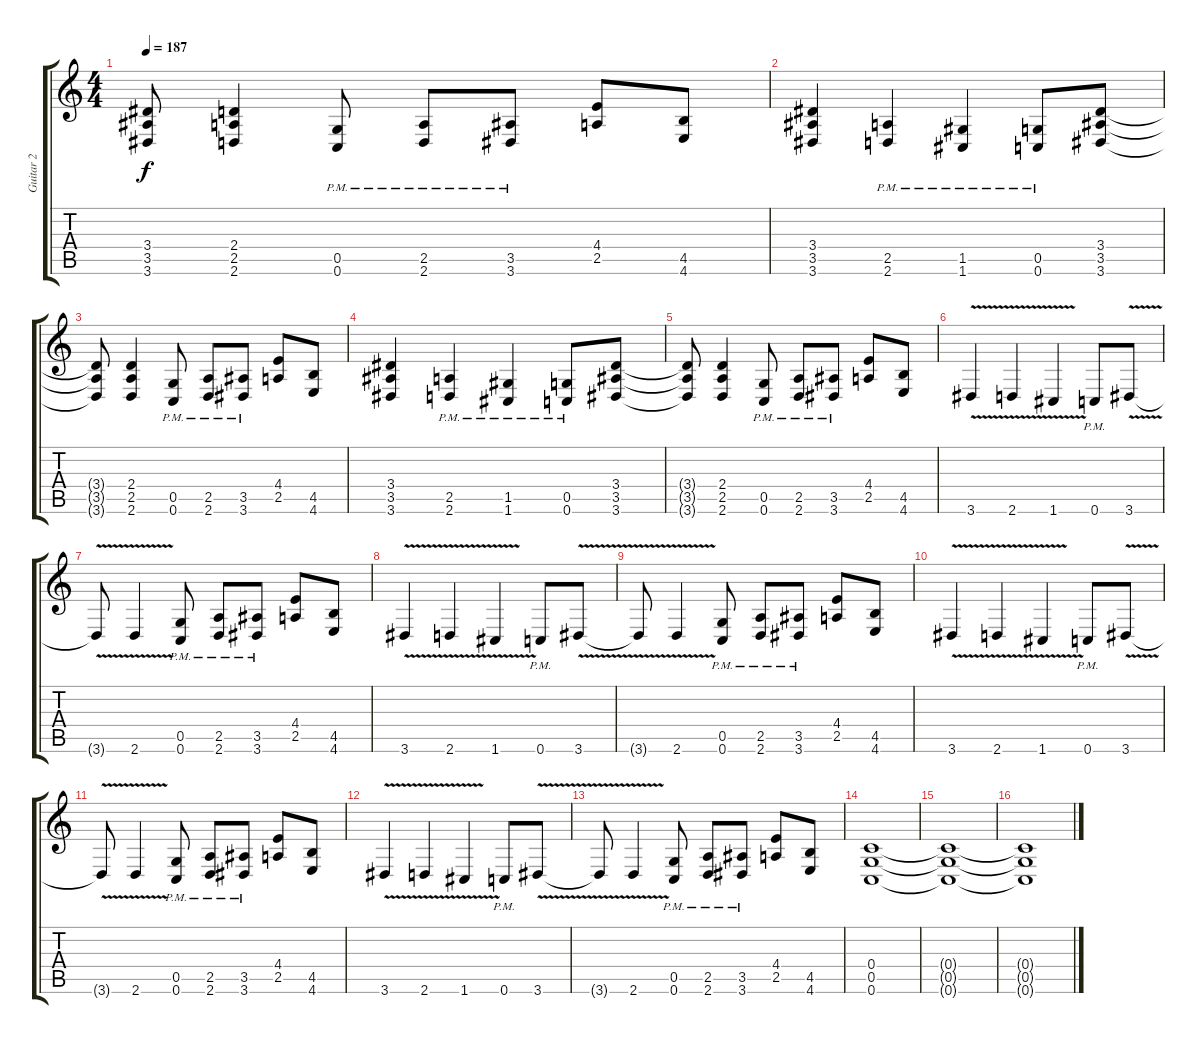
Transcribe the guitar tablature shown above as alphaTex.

\track ("Guitar 2" "Guitar 2") {instrument distortionguitar}
\staff {score tabs}
\tuning (D4 A3 F3 C3 G2 C2) {hide}
\ts (4 4)
\tempo 187
\clef g2
\ks c
(3.4{t} 3.5{t} 3.6{t}).8{dy f} (2.4 2.5 2.6).4 (0.5{pm} 0.6{pm}).8 (2.5{pm} 2.6{pm}).8 (3.5{pm} 3.6{pm}).8 (4.4 2.5).8 (4.5 4.6).8 |
(3.4 3.5 3.6).4 (2.5{pm} 2.6{pm}).4 (1.5{pm} 1.6{pm}).4 (0.5{pm} 0.6{pm}).8 (3.4 3.5 3.6).8 |
(3.4{t} 3.5{t} 3.6{t}).8 (2.4 2.5 2.6).4 (0.5{pm} 0.6{pm}).8 (2.5{pm} 2.6{pm}).8 (3.5{pm} 3.6{pm}).8 (4.4 2.5).8 (4.5 4.6).8 |
(3.4 3.5 3.6).4 (2.5{pm} 2.6{pm}).4 (1.5{pm} 1.6{pm}).4 (0.5{pm} 0.6{pm}).8 (3.4 3.5 3.6).8 |
(3.4{t} 3.5{t} 3.6{t}).8 (2.4 2.5 2.6).4 (0.5{pm} 0.6{pm}).8 (2.5{pm} 2.6{pm}).8 (3.5{pm} 3.6{pm}).8 (4.4 2.5).8 (4.5 4.6).8 |
3.6{v}.4 2.6{v}.4 1.6{v}.4 0.6{pm}.8 3.6{v}.8 |
3.6{t}.8 2.6{v}.4 (0.5{pm} 0.6{pm}).8 (2.5{pm} 2.6{pm}).8 (3.5{pm} 3.6{pm}).8 (4.4 2.5).8 (4.5 4.6).8 |
3.6{v}.4 2.6{v}.4 1.6{v}.4 0.6{pm}.8 3.6{v}.8 |
3.6{t}.8 2.6{v}.4 (0.5{pm} 0.6{pm}).8 (2.5{pm} 2.6{pm}).8 (3.5{pm} 3.6{pm}).8 (4.4 2.5).8 (4.5 4.6).8 |
3.6{v}.4 2.6{v}.4 1.6{v}.4 0.6{pm}.8 3.6{v}.8 |
3.6{t}.8 2.6{v}.4 (0.5{pm} 0.6{pm}).8 (2.5{pm} 2.6{pm}).8 (3.5{pm} 3.6{pm}).8 (4.4 2.5).8 (4.5 4.6).8 |
3.6{v}.4 2.6{v}.4 1.6{v}.4 0.6{pm}.8 3.6{v}.8 |
3.6{t}.8 2.6{v}.4 (0.5{pm} 0.6{pm}).8 (2.5{pm} 2.6{pm}).8 (3.5{pm} 3.6{pm}).8 (4.4 2.5).8 (4.5 4.6).8 |
(0.4 0.5 0.6).1 |
(0.4{t} 0.5{t} 0.6{t}).1 |
(0.4{t} 0.5{t} 0.6{t}).1
